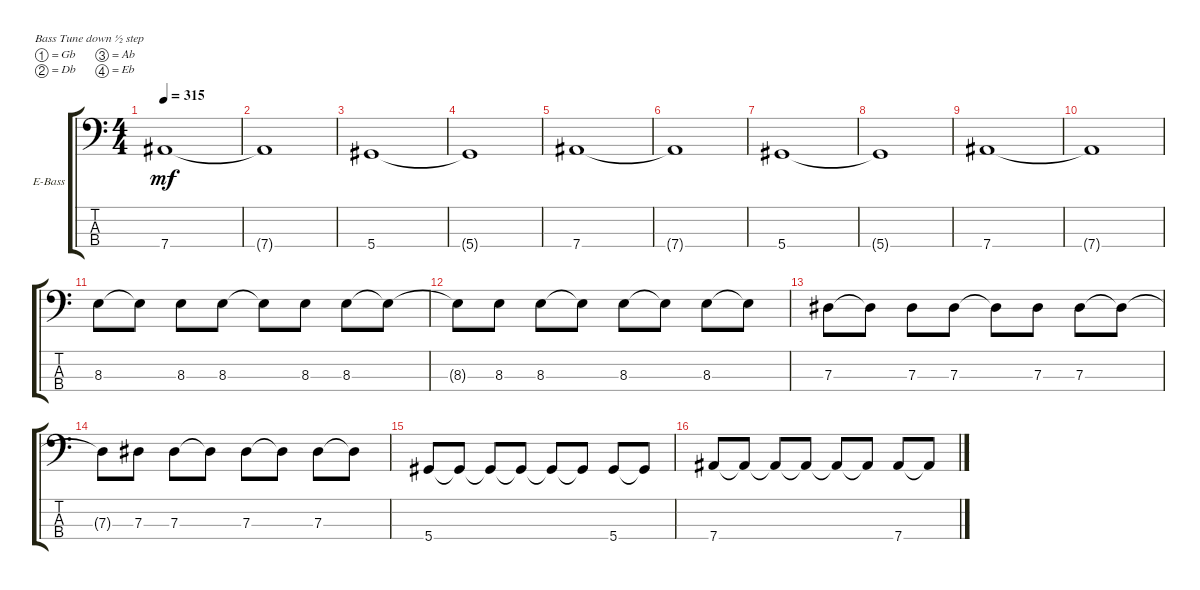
\bracketExtendMode groupsimilarinstruments
\firstSystemTrackNameOrientation horizontal
\otherSystemsTrackNameOrientation horizontal
\track ("Electric Bass" "E-Bass") {instrument electricbassfinger}
\staff {score tabs}
\tuning (Gb2 Db2 Ab1 Eb1)
\ts (4 4)
\tempo 315
\clef f4
\ks c
7.4.1{dy mf} |
7.4{t}.1 |
5.4.1 |
5.4{t}.1 |
7.4.1 |
7.4{t}.1 |
5.4.1 |
5.4{t}.1 |
7.4.1 |
7.4{t}.1 |
8.3.8 8.3{t}.8 8.3.8 8.3.8 8.3{t}.8 8.3.8 8.3.8 8.3{t}.8 |
8.3{t}.8 8.3.8 8.3.8 8.3{t}.8 8.3.8 8.3{t}.8 8.3.8 8.3{t}.8 |
7.3.8 7.3{t}.8 7.3.8 7.3.8 7.3{t}.8 7.3.8 7.3.8 7.3{t}.8 |
7.3{t}.8 7.3.8 7.3.8 7.3{t}.8 7.3.8 7.3{t}.8 7.3.8 7.3{t}.8 |
5.4.8 5.4{t}.8 5.4{t}.8 5.4{t}.8 5.4{t}.8 5.4{t}.8 5.4.8 5.4{t}.8 |
7.4.8 7.4{t}.8 7.4{t}.8 7.4{t}.8 7.4{t}.8 7.4{t}.8 7.4.8 7.4{t}.8
